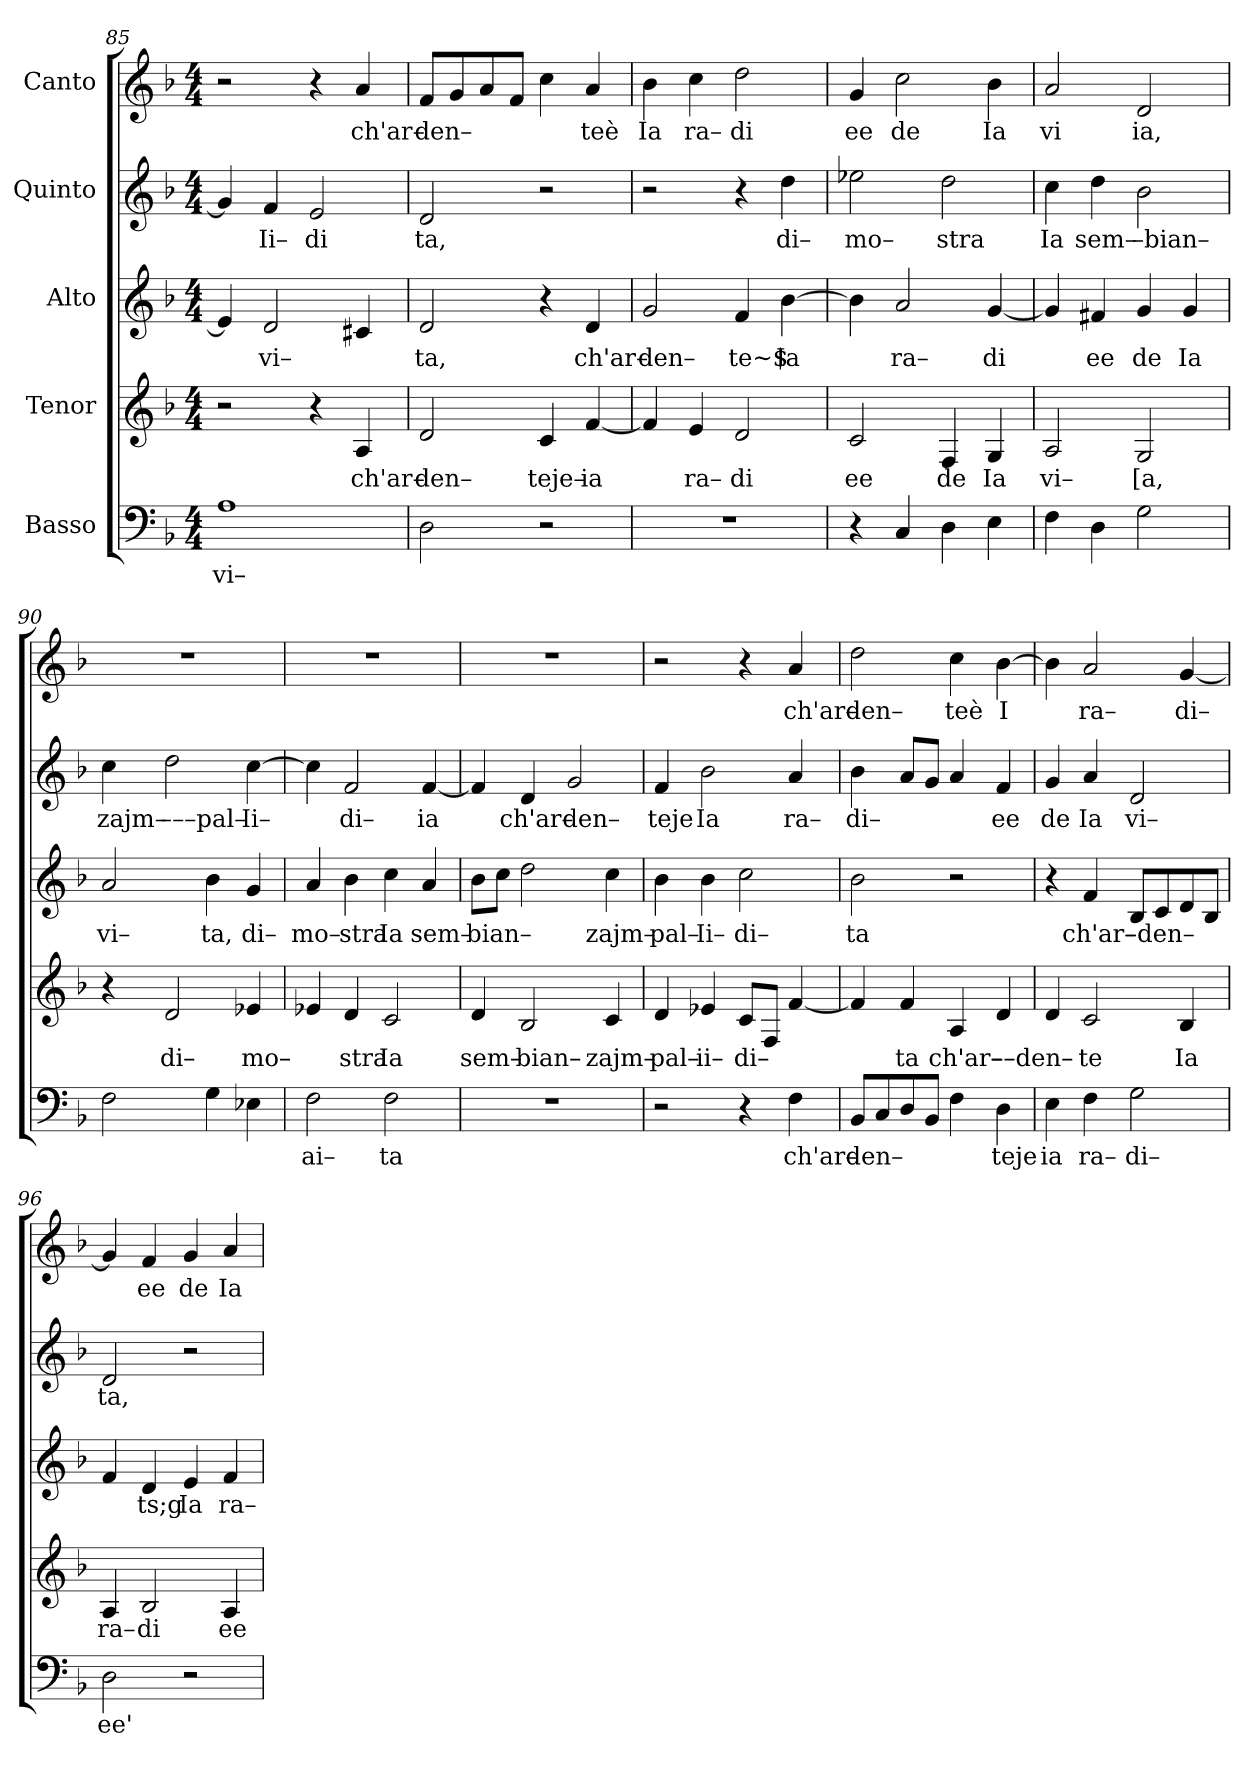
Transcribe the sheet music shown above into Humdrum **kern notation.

**kern	**text	**kern	**text	**kern	**text	**kern	**text	**kern	**text
*part5	*part5	*part4	*part4	*part3	*part3	*part2	*part2	*part1	*part1
*staff5	*staff5	*staff4	*staff4	*staff3	*staff3	*staff2	*staff2	*staff1	*staff1
*I"Basso	*	*I"Tenor	*	*I"Alto	*	*I"Quinto	*	*I"Canto	*
*clefF4	*	*clefG2	*	*clefG2	*	*clefG2	*	*clefG2	*
*k[b-]	*	*k[b-]	*	*k[b-]	*	*k[b-]	*	*k[b-]	*
*F:	*	*F:	*	*F:	*	*F:	*	*F:	*
*M4/4	*	*M4/4	*	*M4/4	*	*M4/4	*	*M4/4	*
=85	=85	=85	=85	=85	=85	=85	=85	=85	=85
!	!LO:LY:b	!	!	!	!	!	!	!	!
1A	vi–	2r	.	4e/]	.	4g/]	.	2r	.
!	!	!	!	!	!LO:LY:b	!	!LO:LY:b	!	!
.	.	.	.	2d/	vi–	4f/	Ii–	.	.
!	!	!	!	!	!	!	!LO:LY:b	!	!
.	.	4r	.	.	.	2e/	di	4r	.
!	!	!	!LO:LY:b	!	!	!	!	!	!LO:LY:b
.	.	4A/	ch'ar–	4c#X/	.	.	.	4a/	ch'ar–
=86	=86	=86	=86	=86	=86	=86	=86	=86	=86
!	!	!	!LO:LY:b	!	!LO:LY:b	!	!LO:LY:b	!	!LO:LY:b
2D\	.	2d/	den–	2d/	ta,	2d/	ta,	8f/L	den–
.	.	.	.	.	.	.	.	8g/	.
.	.	.	.	.	.	.	.	8a/	.
.	.	.	.	.	.	.	.	8f/J	.
!	!	!	!LO:LY:b	!	!	!	!	!	!
2r	.	4c/	teje–	4r	.	2r	.	4cc\	.
!	!	!	!LO:LY:b	!	!LO:LY:b	!	!	!	!LO:LY:b
.	.	[4f/	ia	4d/	ch'ar–	.	.	4a/	teè
=87	=87	=87	=87	=87	=87	=87	=87	=87	=87
!	!	!	!	!	!LO:LY:b	!	!	!	!LO:LY:b
1r	.	4f/]	.	2g/	den–	2r	.	4b-\	Ia
!	!	!	!LO:LY:b	!	!	!	!	!	!LO:LY:b
.	.	4e/	ra–	.	.	.	.	4cc\	ra–
!	!	!	!LO:LY:b	!	!LO:LY:b	!	!	!	!LO:LY:b
.	.	2d/	di	4f/	te~$	4r	.	2dd\	di
!	!	!	!	!	!LO:LY:b	!	!LO:LY:b	!	!
.	.	.	.	[4b-\	Ia	4dd\	di–	.	.
=88	=88	=88	=88	=88	=88	=88	=88	=88	=88
!	!	!	!LO:LY:b	!	!	!	!LO:LY:b	!	!LO:LY:b
4r	.	2c/	ee	4b-\]	.	2ee-X\	mo–	4g/	ee
!	!	!	!	!	!LO:LY:b	!	!	!	!LO:LY:b
4C/	.	.	.	2a/	ra–	.	.	2cc\	de
!	!	!	!LO:LY:b	!	!	!	!LO:LY:b	!	!
4D\	.	4F/	de	.	.	2dd\	stra	.	.
!	!	!	!LO:LY:b	!	!LO:LY:b	!	!	!	!LO:LY:b
4E\	.	4G/	Ia	[4g/	di	.	.	4b-\	Ia
=89	=89	=89	=89	=89	=89	=89	=89	=89	=89
!	!	!	!LO:LY:b	!	!	!	!LO:LY:b	!	!LO:LY:b
4F\	.	2A/	vi–	4g/]	.	4cc\	Ia	2a/	vi
!	!	!	!	!	!LO:LY:b	!	!LO:LY:b	!	!
4D\	.	.	.	4f#X/	ee	4dd\	sem–	.	.
!	!	!	!LO:LY:b	!	!LO:LY:b	!	!LO:LY:b	!	!LO:LY:b
2G\	.	2G/	[a,	4g/	de	2b-\	–bian–	2d/	ia,
!	!	!	!	!	!LO:LY:b	!	!	!	!
.	.	.	.	4g/	Ia	.	.	.	.
=90	=90	=90	=90	=90	=90	=90	=90	=90	=90
!	!	!	!	!	!LO:LY:b	!	!LO:LY:b	!	!
2F\	.	4r	.	2a/	vi–	4cc\	zajm–	1r	.
!	!	!	!LO:LY:b	!	!	!	!LO:LY:b	!	!
.	.	2d/	di–	.	.	2dd\	–––pal–	.	.
!	!	!	!	!	!LO:LY:b	!	!	!	!
4G\	.	.	.	4b-\	ta,	.	.	.	.
!	!	!	!LO:LY:b	!	!LO:LY:b	!	!LO:LY:b	!	!
4E-X\	.	4e-X/	mo–	4g/	di–	[4cc\	Ii–	.	.
=91	=91	=91	=91	=91	=91	=91	=91	=91	=91
!	!LO:LY:b	!	!	!	!LO:LY:b	!	!	!	!
2F\	ai–	4e-X/	.	4a/	mo–	4cc\]	.	1r	.
!	!	!	!LO:LY:b	!	!LO:LY:b	!	!LO:LY:b	!	!
.	.	4d/	stra	4b-\	stra	2f/	di–	.	.
!	!LO:LY:b	!	!LO:LY:b	!	!LO:LY:b	!	!	!	!
2F\	ta	2c/	Ia	4cc\	Ia	.	.	.	.
!	!	!	!	!	!LO:LY:b	!	!LO:LY:b	!	!
.	.	.	.	4a/	sem–	[4f/	ia	.	.
=92	=92	=92	=92	=92	=92	=92	=92	=92	=92
!	!	!	!LO:LY:b	!	!LO:LY:b	!	!	!	!
1r	.	4d/	sem–	8b-\L	bian–	4f/]	.	1r	.
.	.	.	.	8cc\J	.	.	.	.	.
!	!	!	!LO:LY:b	!	!	!	!LO:LY:b	!	!
.	.	2B-/	bian–	2dd\	.	4d/	ch'ar–	.	.
!	!	!	!	!	!	!	!LO:LY:b	!	!
.	.	.	.	.	.	2g/	den–	.	.
!	!	!	!LO:LY:b	!	!LO:LY:b	!	!	!	!
.	.	4c/	zajm–	4cc\	zajm–	.	.	.	.
=93	=93	=93	=93	=93	=93	=93	=93	=93	=93
!	!	!	!LO:LY:b	!	!LO:LY:b	!	!LO:LY:b	!	!
2r	.	4d/	pal–	4b-\	pal–	4f/	teje	2r	.
!	!	!	!LO:LY:b	!	!LO:LY:b	!	!LO:LY:b	!	!
.	.	4e-X/	ii–	4b-\	Ii–	2b-\	Ia	.	.
!	!	!	!LO:LY:b	!	!LO:LY:b	!	!	!	!
4r	.	8c/L	di–	2cc\	di–	.	.	4r	.
.	.	8F/J	.	.	.	.	.	.	.
!	!LO:LY:b	!	!	!	!	!	!LO:LY:b	!	!LO:LY:b
4F\	ch'ar–	[4f/	.	.	.	4a/	ra–	4a/	ch'ar–
=94	=94	=94	=94	=94	=94	=94	=94	=94	=94
!	!LO:LY:b	!	!	!	!LO:LY:b	!	!LO:LY:b	!	!LO:LY:b
8BB-/L	den–	4f/]	.	2b-\	ta	4b-\	di–	2dd\	den–
8C/	.	.	.	.	.	.	.	.	.
!	!	!	!LO:LY:b	!	!	!	!	!	!
8D/	.	4f/	ta	.	.	8a/L	.	.	.
8BB-/J	.	.	.	.	.	8g/J	.	.	.
!	!	!	!LO:LY:b	!	!	!	!	!	!LO:LY:b
4F\	.	4A/	ch'ar–	2r	.	4a/	.	4cc\	teè
!	!LO:LY:b	!	!LO:LY:b	!	!	!	!LO:LY:b	!	!LO:LY:b
4D\	teje	4d/	––den–	.	.	4f/	ee	[4b-\	I
=95	=95	=95	=95	=95	=95	=95	=95	=95	=95
!	!LO:LY:b	!	!	!	!	!	!LO:LY:b	!	!
4E\	ia	4d/	.	4r	.	4g/	de	4b-\]	.
!	!LO:LY:b	!	!LO:LY:b	!	!LO:LY:b	!	!LO:LY:b	!	!LO:LY:b
4F\	ra–	2c/	te	4f/	ch'ar–	4a/	Ia	2a/	ra–
!	!LO:LY:b	!	!	!	!LO:LY:b	!	!LO:LY:b	!	!
2G\	di–	.	.	8B-/L	–den–	2d/	vi–	.	.
.	.	.	.	8c/	.	.	.	.	.
!	!	!	!LO:LY:b	!	!	!	!	!	!LO:LY:b
.	.	4B-/	Ia	8d/	.	.	.	[4g/	di–
.	.	.	.	8B-/J	.	.	.	.	.
=96	=96	=96	=96	=96	=96	=96	=96	=96	=96
!	!LO:LY:b	!	!LO:LY:b	!	!	!	!LO:LY:b	!	!
2D\	ee'	4A/	ra–	4f/	.	2d/	ta,	4g/]	.
!	!	!	!LO:LY:b	!	!LO:LY:b	!	!	!	!LO:LY:b
.	.	2B-/	di	4d/	ts;g	.	.	4f/	ee
!	!	!	!	!	!LO:LY:b	!	!	!	!LO:LY:b
2r	.	.	.	4e/	Ia	2r	.	4g/	de
!	!	!	!LO:LY:b	!	!LO:LY:b	!	!	!	!LO:LY:b
.	.	4A/	ee	4f/	ra–	.	.	4a/	Ia
=	=	=	=	=	=	=	=	=	=
*-	*-	*-	*-	*-	*-	*-	*-	*-	*-
